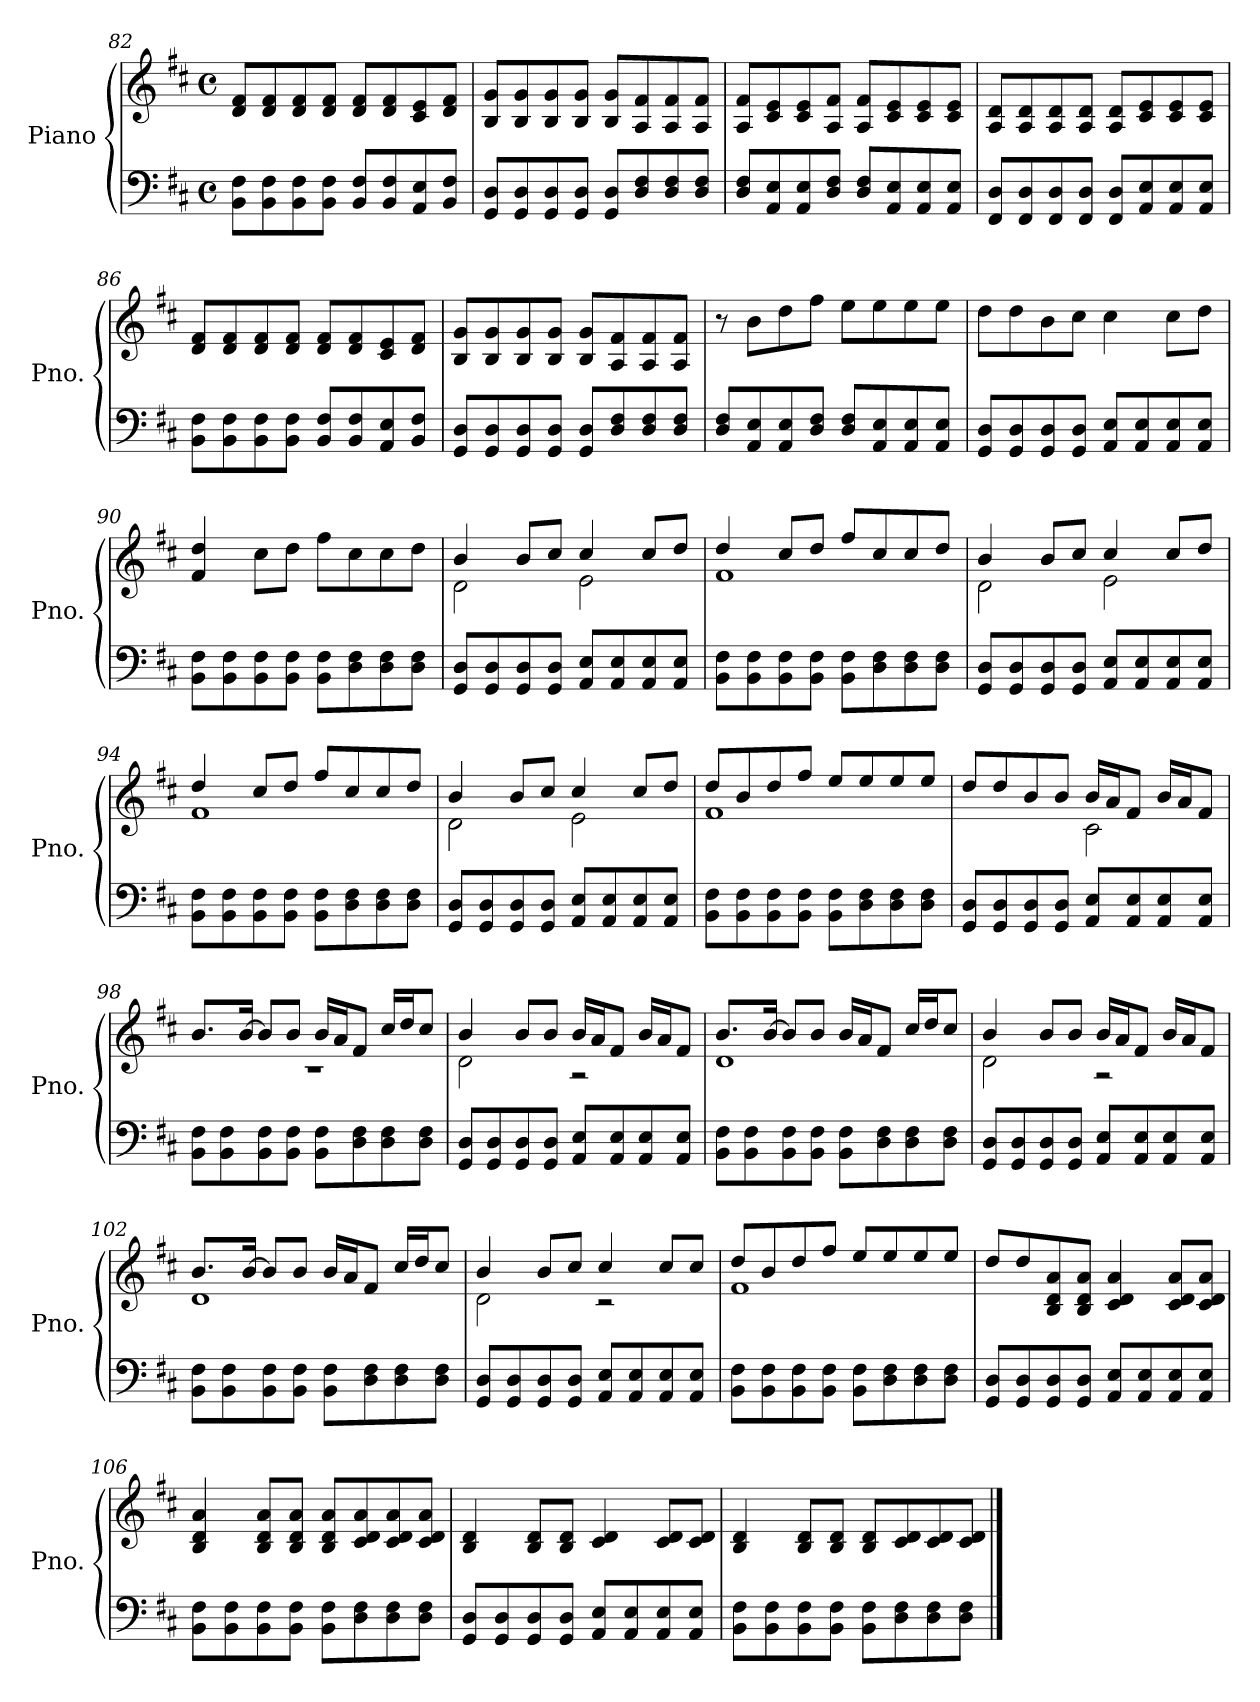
**kern	**kern
*part1	*part1
*staff2	*staff1
*I"Piano	*
*I'Pno.	*
*clefF4	*clefG2
*k[f#c#]	*k[f#c#]
*M4/4	*M4/4
*met(c)	*met(c)
=82	=82
8BB\ 8F#\L	8d/ 8f#/L
8BB\ 8F#\	8d/ 8f#/
8BB\ 8F#\	8d/ 8f#/
8BB\ 8F#\J	8d/ 8f#/J
8BB/ 8F#/L	8d/ 8f#/L
8BB/ 8F#/	8d/ 8f#/
8AA/ 8E/	8c#/ 8e/
8BB/ 8F#/J	8d/ 8f#/J
=83	=83
8GG/ 8D/L	8B/ 8g/L
8GG/ 8D/	8B/ 8g/
8GG/ 8D/	8B/ 8g/
8GG/ 8D/J	8B/ 8g/J
8GG/ 8D/L	8B/ 8g/L
8D/ 8F#/	8A/ 8f#/
8D/ 8F#/	8A/ 8f#/
8D/ 8F#/J	8A/ 8f#/J
!!LO:LB:g=z
=84	=84
8D/ 8F#/L	8A/ 8f#/L
8AA/ 8E/	8c#/ 8e/
8AA/ 8E/	8c#/ 8e/
8D/ 8F#/J	8A/ 8f#/J
8D/ 8F#/L	8A/ 8f#/L
8AA/ 8E/	8c#/ 8e/
8AA/ 8E/	8c#/ 8e/
8AA/ 8E/J	8c#/ 8e/J
=85	=85
8FF#/ 8D/L	8A/ 8d/L
8FF#/ 8D/	8A/ 8d/
8FF#/ 8D/	8A/ 8d/
8FF#/ 8D/J	8A/ 8d/J
8FF#/ 8D/L	8A/ 8d/L
8AA/ 8E/	8c#/ 8e/
8AA/ 8E/	8c#/ 8e/
8AA/ 8E/J	8c#/ 8e/J
=86	=86
8BB\ 8F#\L	8d/ 8f#/L
8BB\ 8F#\	8d/ 8f#/
8BB\ 8F#\	8d/ 8f#/
8BB\ 8F#\J	8d/ 8f#/J
8BB/ 8F#/L	8d/ 8f#/L
8BB/ 8F#/	8d/ 8f#/
8AA/ 8E/	8c#/ 8e/
8BB/ 8F#/J	8d/ 8f#/J
=87	=87
8GG/ 8D/L	8B/ 8g/L
8GG/ 8D/	8B/ 8g/
8GG/ 8D/	8B/ 8g/
8GG/ 8D/J	8B/ 8g/J
8GG/ 8D/L	8B/ 8g/L
8D/ 8F#/	8A/ 8f#/
8D/ 8F#/	8A/ 8f#/
8D/ 8F#/J	8A/ 8f#/J
!!LO:LB:g=z
=88	=88
8D/ 8F#/L	8r
8AA/ 8E/	8b\L
8AA/ 8E/	8dd\
8D/ 8F#/J	8ff#\J
8D/ 8F#/L	8ee\L
8AA/ 8E/	8ee\
8AA/ 8E/	8ee\
8AA/ 8E/J	8ee\J
=89	=89
8GG/ 8D/L	8dd\L
8GG/ 8D/	8dd\
8GG/ 8D/	8b\
8GG/ 8D/J	8cc#\J
8AA/ 8E/L	4cc#\
8AA/ 8E/	.
8AA/ 8E/	8cc#\L
8AA/ 8E/J	8dd\J
=90	=90
8BB\ 8F#\L	4f#/ 4dd/
8BB\ 8F#\	.
8BB\ 8F#\	8cc#\L
8BB\ 8F#\J	8dd\J
8BB\ 8F#\L	8ff#\L
8D\ 8F#\	8cc#\
8D\ 8F#\	8cc#\
8D\ 8F#\J	8dd\J
=91	=91
*	*^
8GG/ 8D/L	4b/	2d\
8GG/ 8D/	.	.
8GG/ 8D/	8b/L	.
8GG/ 8D/J	8cc#/J	.
8AA/ 8E/L	4cc#/	2e\
8AA/ 8E/	.	.
8AA/ 8E/	8cc#/L	.
8AA/ 8E/J	8dd/J	.
=92	=92	=92
8BB\ 8F#\L	4dd/	1f#
8BB\ 8F#\	.	.
8BB\ 8F#\	8cc#/L	.
8BB\ 8F#\J	8dd/J	.
8BB\ 8F#\L	8ff#/L	.
8D\ 8F#\	8cc#/	.
8D\ 8F#\	8cc#/	.
8D\ 8F#\J	8dd/J	.
!!LO:LB:g=z	!!
=93	=93	=93
8GG/ 8D/L	4b/	2d\
8GG/ 8D/	.	.
8GG/ 8D/	8b/L	.
8GG/ 8D/J	8cc#/J	.
8AA/ 8E/L	4cc#/	2e\
8AA/ 8E/	.	.
8AA/ 8E/	8cc#/L	.
8AA/ 8E/J	8dd/J	.
=94	=94	=94
8BB\ 8F#\L	4dd/	1f#
8BB\ 8F#\	.	.
8BB\ 8F#\	8cc#/L	.
8BB\ 8F#\J	8dd/J	.
8BB\ 8F#\L	8ff#/L	.
8D\ 8F#\	8cc#/	.
8D\ 8F#\	8cc#/	.
8D\ 8F#\J	8dd/J	.
=95	=95	=95
8GG/ 8D/L	4b/	2d\
8GG/ 8D/	.	.
8GG/ 8D/	8b/L	.
8GG/ 8D/J	8cc#/J	.
8AA/ 8E/L	4cc#/	2e\
8AA/ 8E/	.	.
8AA/ 8E/	8cc#/L	.
8AA/ 8E/J	8dd/J	.
=96	=96	=96
8BB\ 8F#\L	8dd/L	1f#
8BB\ 8F#\	8b/	.
8BB\ 8F#\	8dd/	.
8BB\ 8F#\J	8ff#/J	.
8BB\ 8F#\L	8ee/L	.
8D\ 8F#\	8ee/	.
8D\ 8F#\	8ee/	.
8D\ 8F#\J	8ee/J	.
=97	=97	=97
8GG/ 8D/L	8dd/L	2ryy
8GG/ 8D/	8dd/	.
8GG/ 8D/	8b/	.
8GG/ 8D/J	8b/J	.
8AA/ 8E/L	16b/LL	2c#\
.	16a/J	.
8AA/ 8E/	8f#/J	.
8AA/ 8E/	16b/LL	.
.	16a/J	.
8AA/ 8E/J	8f#/J	.
!!LO:LB:g=z	!!
=98	=98	=98
8BB\ 8F#\L	8.b/L	1r
8BB\ 8F#\	.	.
.	[16b/Jk	.
8BB\ 8F#\	8b/L]	.
8BB\ 8F#\J	8b/J	.
8BB\ 8F#\L	16b/LL	.
.	16a/J	.
8D\ 8F#\	8f#/J	.
8D\ 8F#\	16cc#/LL	.
.	16dd/J	.
8D\ 8F#\J	8cc#/J	.
=99	=99	=99
8GG/ 8D/L	4b/	2d\
8GG/ 8D/	.	.
8GG/ 8D/	8b/L	.
8GG/ 8D/J	8b/J	.
8AA/ 8E/L	16b/LL	2r
.	16a/J	.
8AA/ 8E/	8f#/J	.
8AA/ 8E/	16b/LL	.
.	16a/J	.
8AA/ 8E/J	8f#/J	.
=100	=100	=100
8BB\ 8F#\L	8.b/L	1d
8BB\ 8F#\	.	.
.	[16b/Jk	.
8BB\ 8F#\	8b/L]	.
8BB\ 8F#\J	8b/J	.
8BB\ 8F#\L	16b/LL	.
.	16a/J	.
8D\ 8F#\	8f#/J	.
8D\ 8F#\	16cc#/LL	.
.	16dd/J	.
8D\ 8F#\J	8cc#/J	.
=101	=101	=101
8GG/ 8D/L	4b/	2d\
8GG/ 8D/	.	.
8GG/ 8D/	8b/L	.
8GG/ 8D/J	8b/J	.
8AA/ 8E/L	16b/LL	2r
.	16a/J	.
8AA/ 8E/	8f#/J	.
8AA/ 8E/	16b/LL	.
.	16a/J	.
8AA/ 8E/J	8f#/J	.
!!LO:LB:g=z	!!
=102	=102	=102
8BB\ 8F#\L	8.b/L	1d
8BB\ 8F#\	.	.
.	[16b/Jk	.
8BB\ 8F#\	8b/L]	.
8BB\ 8F#\J	8b/J	.
8BB\ 8F#\L	16b/LL	.
.	16a/J	.
8D\ 8F#\	8f#/J	.
8D\ 8F#\	16cc#/LL	.
.	16dd/J	.
8D\ 8F#\J	8cc#/J	.
=103	=103	=103
8GG/ 8D/L	4b/	2d\
8GG/ 8D/	.	.
8GG/ 8D/	8b/L	.
8GG/ 8D/J	8cc#/J	.
8AA/ 8E/L	4cc#/	2r
8AA/ 8E/	.	.
8AA/ 8E/	8cc#/L	.
8AA/ 8E/J	8cc#/J	.
=104	=104	=104
8BB\ 8F#\L	8dd/L	1f#
8BB\ 8F#\	8b/	.
8BB\ 8F#\	8dd/	.
8BB\ 8F#\J	8ff#/J	.
8BB\ 8F#\L	8ee/L	.
8D\ 8F#\	8ee/	.
8D\ 8F#\	8ee/	.
8D\ 8F#\J	8ee/J	.
*	*v	*v
=105	=105
8GG/ 8D/L	8dd/L
8GG/ 8D/	8dd/
8GG/ 8D/	8B/ 8d/ 8a/
8GG/ 8D/J	8B/ 8d/ 8a/J
8AA/ 8E/L	4c#/ 4d/ 4a/
8AA/ 8E/	.
8AA/ 8E/	8c#/ 8d/ 8a/L
8AA/ 8E/J	8c#/ 8d/ 8a/J
!!LO:PB:g=z
=106	=106
8BB\ 8F#\L	4B/ 4d/ 4a/
8BB\ 8F#\	.
8BB\ 8F#\	8B/ 8d/ 8a/L
8BB\ 8F#\J	8B/ 8d/ 8a/J
8BB\ 8F#\L	8B/ 8d/ 8a/L
8D\ 8F#\	8c#/ 8d/ 8a/
8D\ 8F#\	8c#/ 8d/ 8a/
8D\ 8F#\J	8c#/ 8d/ 8a/J
=107	=107
8GG/ 8D/L	4B/ 4d/
8GG/ 8D/	.
8GG/ 8D/	8B/ 8d/L
8GG/ 8D/J	8B/ 8d/J
8AA/ 8E/L	4c#/ 4d/
8AA/ 8E/	.
8AA/ 8E/	8c#/ 8d/L
8AA/ 8E/J	8c#/ 8d/J
=108	=108
8BB\ 8F#\L	4B/ 4d/
8BB\ 8F#\	.
8BB\ 8F#\	8B/ 8d/L
8BB\ 8F#\J	8B/ 8d/J
8BB\ 8F#\L	8B/ 8d/L
8D\ 8F#\	8c#/ 8d/
8D\ 8F#\	8c#/ 8d/
8D\ 8F#\J	8c#/ 8d/J
==	==
*-	*-
